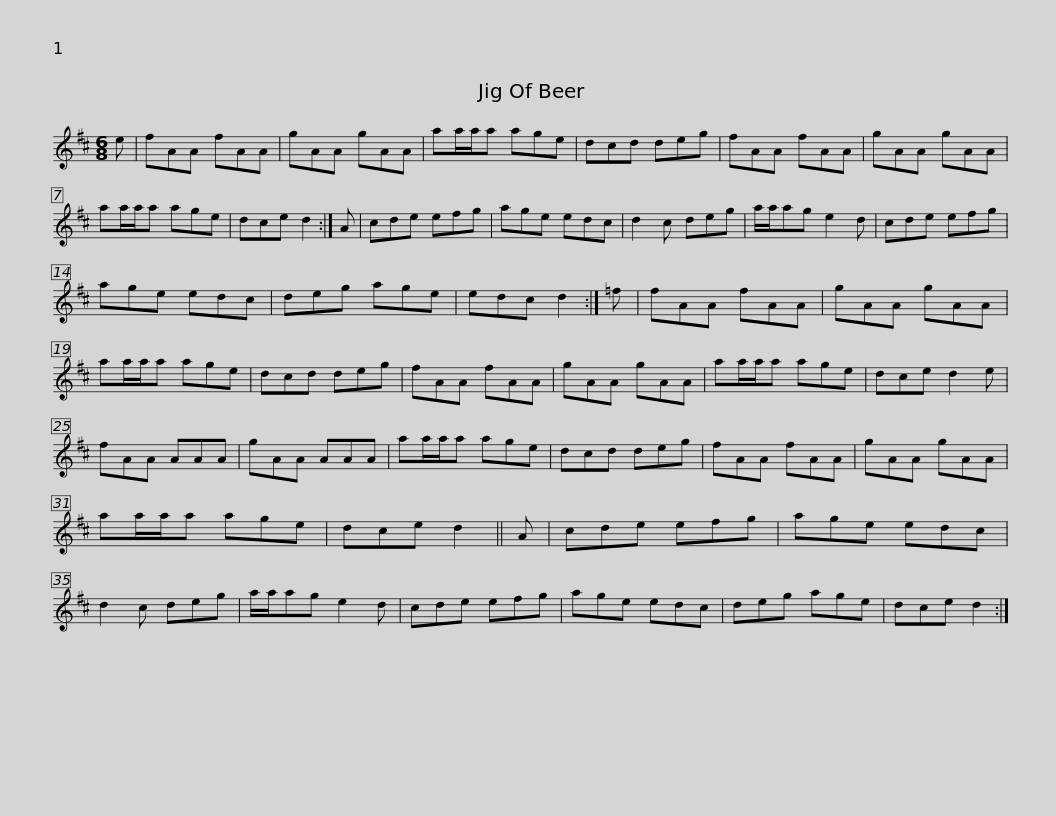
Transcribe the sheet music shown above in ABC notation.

X:1
L:1/8
M:6/8
I:linebreak $
K:D
V:1 treble
V:1
 e | fAA fAA | gAA gAA | aa/a/a age | dcd deg | %5
 fAA fAA | gAA gAA |$ aa/a/a age | dce d2 :| A | %10
 cde efg | age edc | d2 c deg | a/a/ag e2 d |$ cde efg | %15
 age edc | deg age | edc d2 :| =f | fAA fAA | %20
 gAA gAA |$ aa/a/a age | dcd deg | fAA fAA | gAA gAA | %25
 aa/a/a age | dce d2 e |$ fAA AAA | gAA AAA | aa/a/a age | %30
 dcd deg | fAA fAA | gAA gAA |$ aa/a/a age | dce d2 || %35
 A | cde efg | age edc | d2 c deg | a/a/ag e2 d | %40
 cde efg |$ age edc | deg age | dce d2 :| %44
